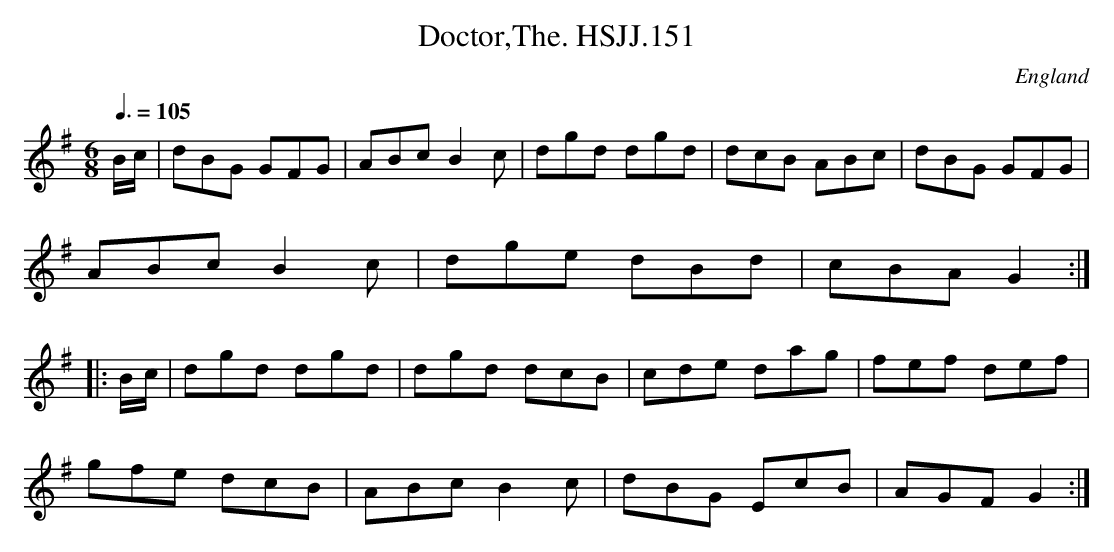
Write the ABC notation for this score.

X:1
T:Doctor,The. HSJJ.151
M:6/8
L:1/8
Q:3/8=105
O:England
K:G
B/c/|dBG GFG|ABcB2c|dgd dgd|dcB ABc|
dBG GFG|ABcB2c|dge dBd|cBAG2:|
|:B/c/|dgd dgd|dgd dcB|cde dag|fef def|!
gfe dcB|ABcB2c|dBG EcB|AGFG2:|
